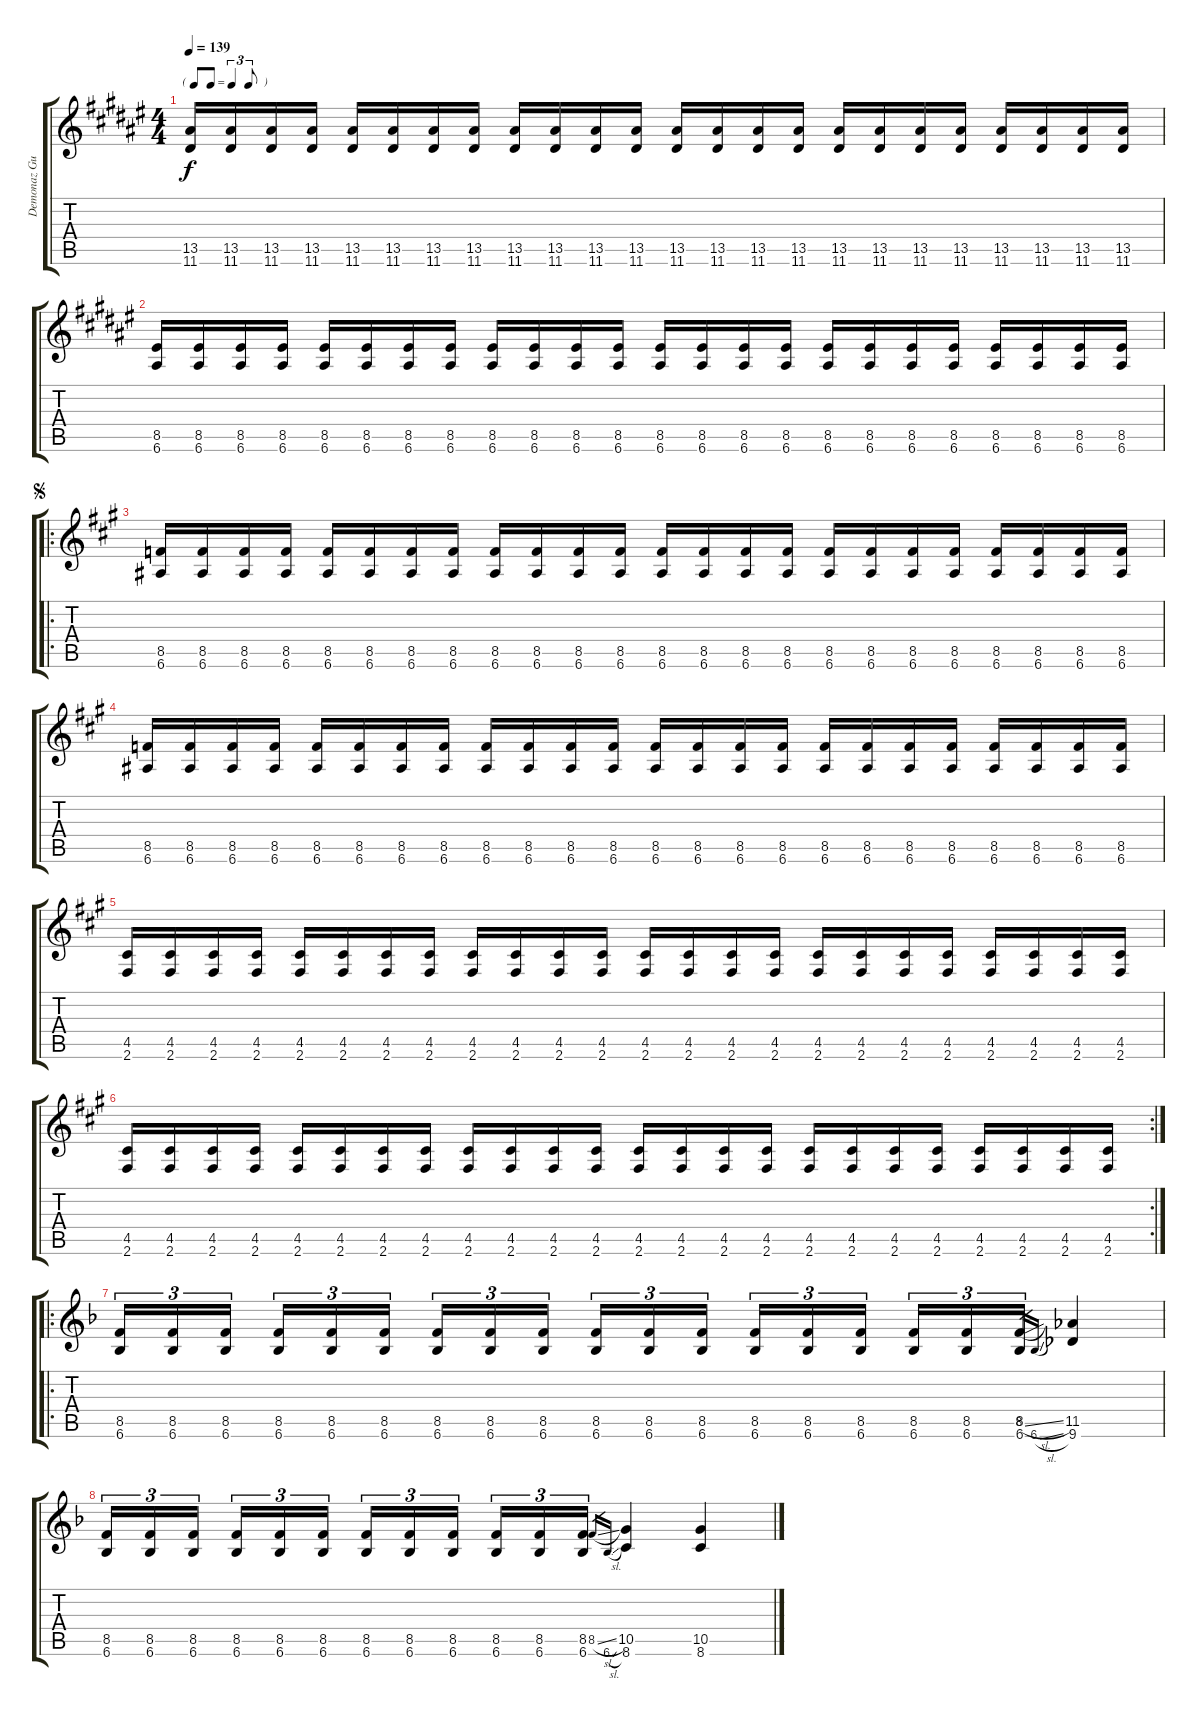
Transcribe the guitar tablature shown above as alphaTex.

\track ("Demonaz Guitar 2" "Demonaz Gu") {instrument overdrivenguitar}
\staff {score tabs}
\tuning (E4 B3 G3 D3 A2 E2) {hide}
\ts (4 4)
\tf triplet8th
\tempo 139
\clef g2
\ks f#
(13.5 11.6).16{dy f} (13.5 11.6).16 (13.5 11.6).16 (13.5 11.6).16 (13.5 11.6).16 (13.5 11.6).16 (13.5 11.6).16 (13.5 11.6).16 (13.5 11.6).16 (13.5 11.6).16 (13.5 11.6).16 (13.5 11.6).16 (13.5 11.6).16 (13.5 11.6).16 (13.5 11.6).16 (13.5 11.6).16 (13.5 11.6).16 (13.5 11.6).16 (13.5 11.6).16 (13.5 11.6).16 (13.5 11.6).16 (13.5 11.6).16 (13.5 11.6).16 (13.5 11.6).16 |
\ks d#minor
(8.5 6.6).16 (8.5 6.6).16 (8.5 6.6).16 (8.5 6.6).16 (8.5 6.6).16 (8.5 6.6).16 (8.5 6.6).16 (8.5 6.6).16 (8.5 6.6).16 (8.5 6.6).16 (8.5 6.6).16 (8.5 6.6).16 (8.5 6.6).16 (8.5 6.6).16 (8.5 6.6).16 (8.5 6.6).16 (8.5 6.6).16 (8.5 6.6).16 (8.5 6.6).16 (8.5 6.6).16 (8.5 6.6).16 (8.5 6.6).16 (8.5 6.6).16 (8.5 6.6).16 |
\ro
\jump segno
\ks a
(8.5 6.6).16 (8.5 6.6).16 (8.5 6.6).16 (8.5 6.6).16 (8.5 6.6).16 (8.5 6.6).16 (8.5 6.6).16 (8.5 6.6).16 (8.5 6.6).16 (8.5 6.6).16 (8.5 6.6).16 (8.5 6.6).16 (8.5 6.6).16 (8.5 6.6).16 (8.5 6.6).16 (8.5 6.6).16 (8.5 6.6).16 (8.5 6.6).16 (8.5 6.6).16 (8.5 6.6).16 (8.5 6.6).16 (8.5 6.6).16 (8.5 6.6).16 (8.5 6.6).16 |
(8.5 6.6).16 (8.5 6.6).16 (8.5 6.6).16 (8.5 6.6).16 (8.5 6.6).16 (8.5 6.6).16 (8.5 6.6).16 (8.5 6.6).16 (8.5 6.6).16 (8.5 6.6).16 (8.5 6.6).16 (8.5 6.6).16 (8.5 6.6).16 (8.5 6.6).16 (8.5 6.6).16 (8.5 6.6).16 (8.5 6.6).16 (8.5 6.6).16 (8.5 6.6).16 (8.5 6.6).16 (8.5 6.6).16 (8.5 6.6).16 (8.5 6.6).16 (8.5 6.6).16 |
(4.5 2.6).16 (4.5 2.6).16 (4.5 2.6).16 (4.5 2.6).16 (4.5 2.6).16 (4.5 2.6).16 (4.5 2.6).16 (4.5 2.6).16 (4.5 2.6).16 (4.5 2.6).16 (4.5 2.6).16 (4.5 2.6).16 (4.5 2.6).16 (4.5 2.6).16 (4.5 2.6).16 (4.5 2.6).16 (4.5 2.6).16 (4.5 2.6).16 (4.5 2.6).16 (4.5 2.6).16 (4.5 2.6).16 (4.5 2.6).16 (4.5 2.6).16 (4.5 2.6).16 |
\rc 2
(4.5 2.6).16 (4.5 2.6).16 (4.5 2.6).16 (4.5 2.6).16 (4.5 2.6).16 (4.5 2.6).16 (4.5 2.6).16 (4.5 2.6).16 (4.5 2.6).16 (4.5 2.6).16 (4.5 2.6).16 (4.5 2.6).16 (4.5 2.6).16 (4.5 2.6).16 (4.5 2.6).16 (4.5 2.6).16 (4.5 2.6).16 (4.5 2.6).16 (4.5 2.6).16 (4.5 2.6).16 (4.5 2.6).16 (4.5 2.6).16 (4.5 2.6).16 (4.5 2.6).16 |
\ro
\ks f
(8.5 6.6).16{tu (3 2)} (8.5 6.6).16{tu (3 2)} (8.5 6.6).16{tu (3 2) beam splitsecondary} (8.5 6.6).16{tu (3 2)} (8.5 6.6).16{tu (3 2)} (8.5 6.6).16{tu (3 2)} (8.5 6.6).16{tu (3 2)} (8.5 6.6).16{tu (3 2)} (8.5 6.6).16{tu (3 2) beam splitsecondary} (8.5 6.6).16{tu (3 2)} (8.5 6.6).16{tu (3 2)} (8.5 6.6).16{tu (3 2)} (8.5 6.6).16{tu (3 2)} (8.5 6.6).16{tu (3 2)} (8.5 6.6).16{tu (3 2) beam splitsecondary} (8.5 6.6).16{tu (3 2)} (8.5 6.6).16{tu (3 2)} (8.5 6.6).16{tu (3 2)} 8.5{sl}.16{gr} 6.6{sl}.16{gr} (11.5 9.6).4 |
(8.5 6.6).16{tu (3 2)} (8.5 6.6).16{tu (3 2)} (8.5 6.6).16{tu (3 2) beam splitsecondary} (8.5 6.6).16{tu (3 2)} (8.5 6.6).16{tu (3 2)} (8.5 6.6).16{tu (3 2)} (8.5 6.6).16{tu (3 2)} (8.5 6.6).16{tu (3 2)} (8.5 6.6).16{tu (3 2) beam splitsecondary} (8.5 6.6).16{tu (3 2)} (8.5 6.6).16{tu (3 2)} (8.5 6.6).16{tu (3 2)} 8.5{sl}.16{gr} 6.6{sl}.16{gr} (10.5 8.6).4 (10.5 8.6).4
